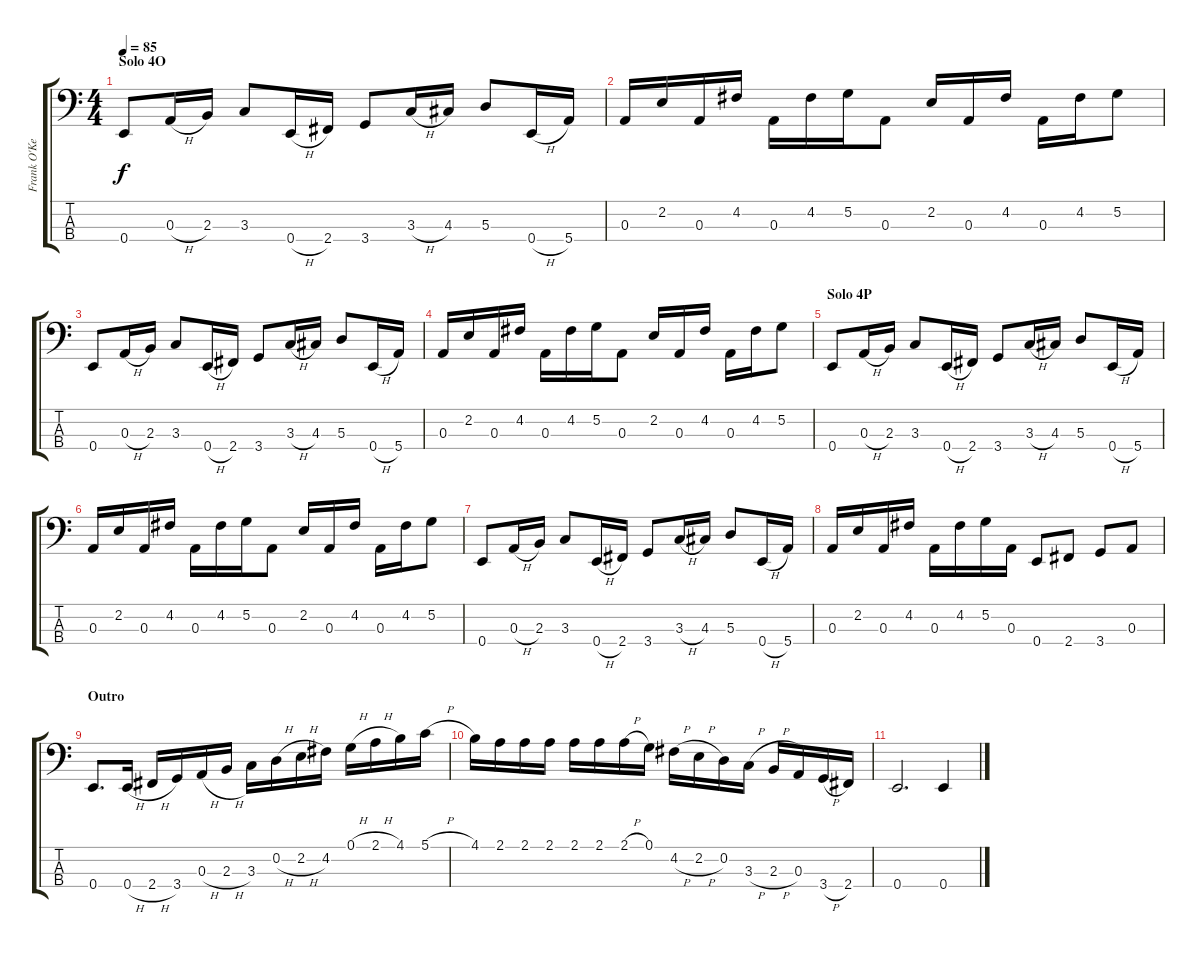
\track ("Frank O'Keefe - Bass" "Frank O'Ke") {instrument electricbassfinger}
\staff {score tabs}
\tuning (G2 D2 A1 E1) {hide}
\ts (4 4)
\section ("" "Solo 4O")
\tempo 85
\clef f4
\ks c
0.4.8{dy f} 0.3{h}.16 2.3.16 3.3.8 0.4{h}.16 2.4.16 3.4.8 3.3{h}.16 4.3.16 5.3.8 0.4{h}.16 5.4.16 |
0.3.16 2.2.16 0.3.16 4.2.16 0.3.16 4.2.16 5.2.16 0.3.8 2.2.16 0.3.16 4.2.16 0.3.16 4.2.16 5.2.8 |
0.4.8 0.3{h}.16 2.3.16 3.3.8 0.4{h}.16 2.4.16 3.4.8 3.3{h}.16 4.3.16 5.3.8 0.4{h}.16 5.4.16 |
0.3.16 2.2.16 0.3.16 4.2.16 0.3.16 4.2.16 5.2.16 0.3.8 2.2.16 0.3.16 4.2.16 0.3.16 4.2.16 5.2.8 |
\section ("" "Solo 4P")
0.4.8 0.3{h}.16 2.3.16 3.3.8 0.4{h}.16 2.4.16 3.4.8 3.3{h}.16 4.3.16 5.3.8 0.4{h}.16 5.4.16 |
0.3.16 2.2.16 0.3.16 4.2.16 0.3.16 4.2.16 5.2.16 0.3.8 2.2.16 0.3.16 4.2.16 0.3.16 4.2.16 5.2.8 |
0.4.8 0.3{h}.16 2.3.16 3.3.8 0.4{h}.16 2.4.16 3.4.8 3.3{h}.16 4.3.16 5.3.8 0.4{h}.16 5.4.16 |
0.3.16 2.2.16 0.3.16 4.2.16 0.3.16 4.2.16 5.2.16 0.3.16 0.4.8 2.4.8 3.4.8 0.3.8 |
\section ("" "Outro")
0.4.8{d} 0.4{h}.16 2.4{h}.16 3.4.16 0.3{h}.16 2.3{h}.16 3.3.16 0.2{h}.16 2.2{h}.16 4.2.16 0.1{h}.16 2.1{h}.16 4.1.16 5.1{h}.16 |
4.1.16 2.1.16 2.1.16 2.1.16 2.1.16 2.1.16 2.1{h}.16 0.1.16 4.2{h}.16 2.2{h}.16 0.2.16 3.3{h}.16 2.3{h}.16 0.3.16 3.4{h}.16 2.4.16 |
0.4.2{d} 0.4.4
